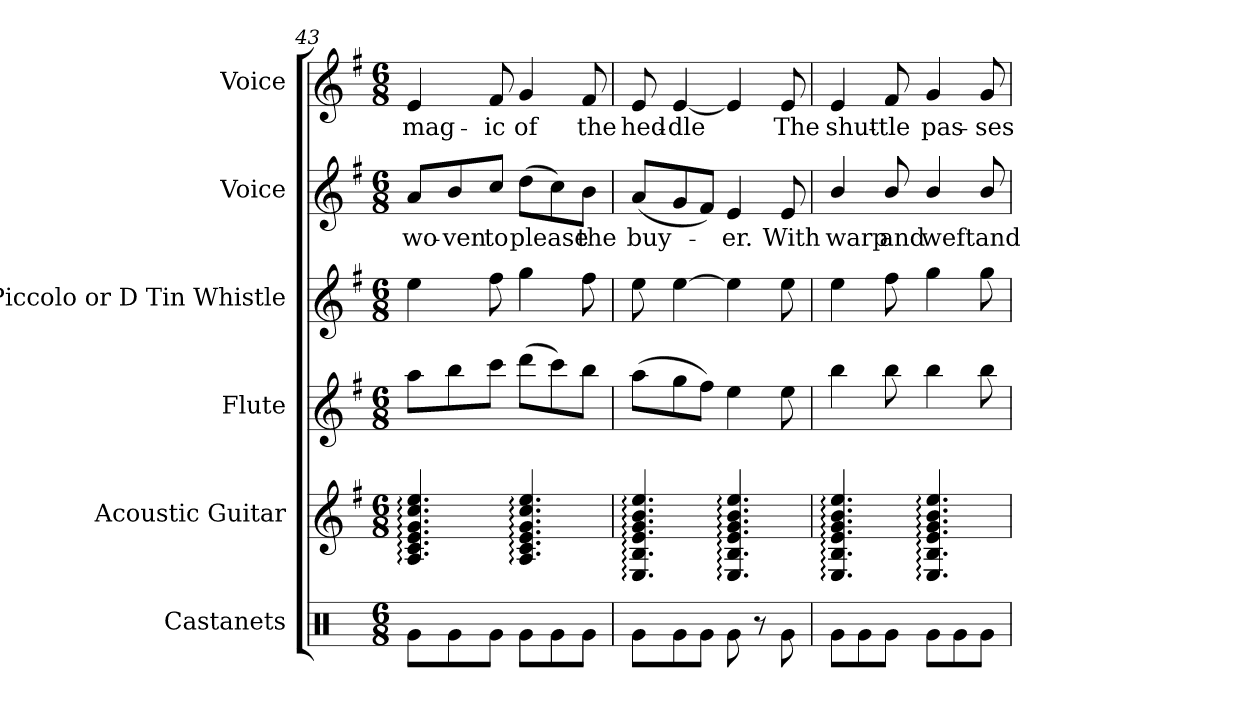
**kern	**kern	**kern	**kern	**kern	**text	**kern	**text
*part6	*part5	*part4	*part3	*part2	*part2	*part1	*part1
*staff6	*staff5	*staff4	*staff3	*staff2	*staff2	*staff1	*staff1
*I"Castanets	*I"Acoustic Guitar	*I"Flute	*I"Piccolo or   D Tin Whistle	*I"Voice	*	*I"Voice	*
*I'Cast.	*I'A. Gtr.	*I'Fl.	*I'Picc.	*I'Voice	*	*I'Voice	*
!!LO:PB:g=z
*clefX	*clefG2	*clefG2	*clefG2	*clefG2	*	*clefG2	*
*	*ITrd7c12	*	*ITrd-7c-12	*	*	*	*
*k[]	*k[f#]	*k[f#]	*k[f#]	*k[f#]	*	*k[f#]	*
*C:	*G:	*G:	*G:	*G:	*	*G:	*
*M6/8	*M6/8	*M6/8	*M6/8	*M6/8	*	*M6/8	*
=43	=43	=43	=43	=43	=43	=43	=43
!	!	!	!	!	!LO:LY:b:color=#000000	!	!
!	!	!	!	!	!	!	!LO:LY:b:color=#000000
8Rgi\L	4.AAi/: 4.Ci: 4.Ei: 4.Gi: 4.ci: 4.ei:	8aai\L	4eeei\	8ai/L	wo-	4ei/	mag-
!	!	!	!	!	!LO:LY:b:color=#000000	!	!
8Rgi\	.	8bbi\	.	8bi/	-ven	.	.
!	!	!	!	!	!LO:LY:b:color=#000000	!	!
!	!	!	!	!	!	!	!LO:LY:b:color=#000000
8Rgi\J	.	8ccci\J	8fff#i\	8cci/J	to	8f#i/	-ic
!	!	!	!	!	!LO:LY:b:color=#000000	!	!
!	!	!	!	!	!	!	!LO:LY:b:color=#000000
8Rgi\L	4.AAi/: 4.Ci: 4.Ei: 4.Gi: 4.ci: 4.ei:	(8dddi\L	4gggi\	(8ddi\L	please	4gi/	of
8Rgi\	.	8ccci\)	.	8cci\)	.	.	.
!	!	!	!	!	!LO:LY:b:color=#000000	!	!
!	!	!	!	!	!	!	!LO:LY:b:color=#000000
8Rgi\J	.	8bbi\J	8fff#i\	8bi\J	the	8f#i/	the
=44	=44	=44	=44	=44	=44	=44	=44
!	!	!	!	!	!LO:LY:b:color=#000000	!	!
!	!	!	!	!	!	!	!LO:LY:b:color=#000000
8Rgi\L	4.EEi/: 4.BBi: 4.Ei: 4.Gi: 4.Bi: 4.ei:	(8aai\L	8eeei\	(8ai/L	buy-	8ei/	hed-
!	!	!	!	!	!	!	!LO:LY:b:color=#000000
8Rgi\	.	8ggi\	[4eeei\	8gi/	.	[4ei/	-dle
8Rgi\J	.	8ff#i\J)	.	8f#i/J)	.	.	.
!	!	!	!	!	!LO:LY:b:color=#000000	!	!
8Rgi\	4.EEi/: 4.BBi: 4.Ei: 4.Gi: 4.Bi: 4.ei:	4eei\	4eeei\]	4ei/	-er.	4ei/]	.
8r	.	.	.	.	.	.	.
!	!	!	!	!	!LO:LY:b:color=#000000	!	!
!	!	!	!	!	!	!	!LO:LY:b:color=#000000
8Rgi\	.	8eei\	8eeei\	8ei/	With	8ei/	The
=45	=45	=45	=45	=45	=45	=45	=45
!	!	!	!	!	!LO:LY:b:color=#000000	!	!
!	!	!	!	!	!	!	!LO:LY:b:color=#000000
8Rgi\L	4.EEi/: 4.BBi: 4.Ei: 4.Gi: 4.Bi: 4.ei:	4bbi\	4eeei\	4bi/	warp	4ei/	shut-
8Rgi\	.	.	.	.	.	.	.
!	!	!	!	!	!LO:LY:b:color=#000000	!	!
!	!	!	!	!	!	!	!LO:LY:b:color=#000000
8Rgi\J	.	8bbi\	8fff#i\	8bi/	and	8f#i/	-tle
!	!	!	!	!	!LO:LY:b:color=#000000	!	!
!	!	!	!	!	!	!	!LO:LY:b:color=#000000
8Rgi\L	4.EEi/: 4.BBi: 4.Ei: 4.Gi: 4.Bi: 4.ei:	4bbi\	4gggi\	4bi/	weft	4gi/	pas-
8Rgi\	.	.	.	.	.	.	.
!	!	!	!	!	!LO:LY:b:color=#000000	!	!
!	!	!	!	!	!	!	!LO:LY:b:color=#000000
8Rgi\J	.	8bbi\	8gggi\	8bi/	and	8gi/	-ses
=	=	=	=	=	=	=	=
*-	*-	*-	*-	*-	*-	*-	*-
